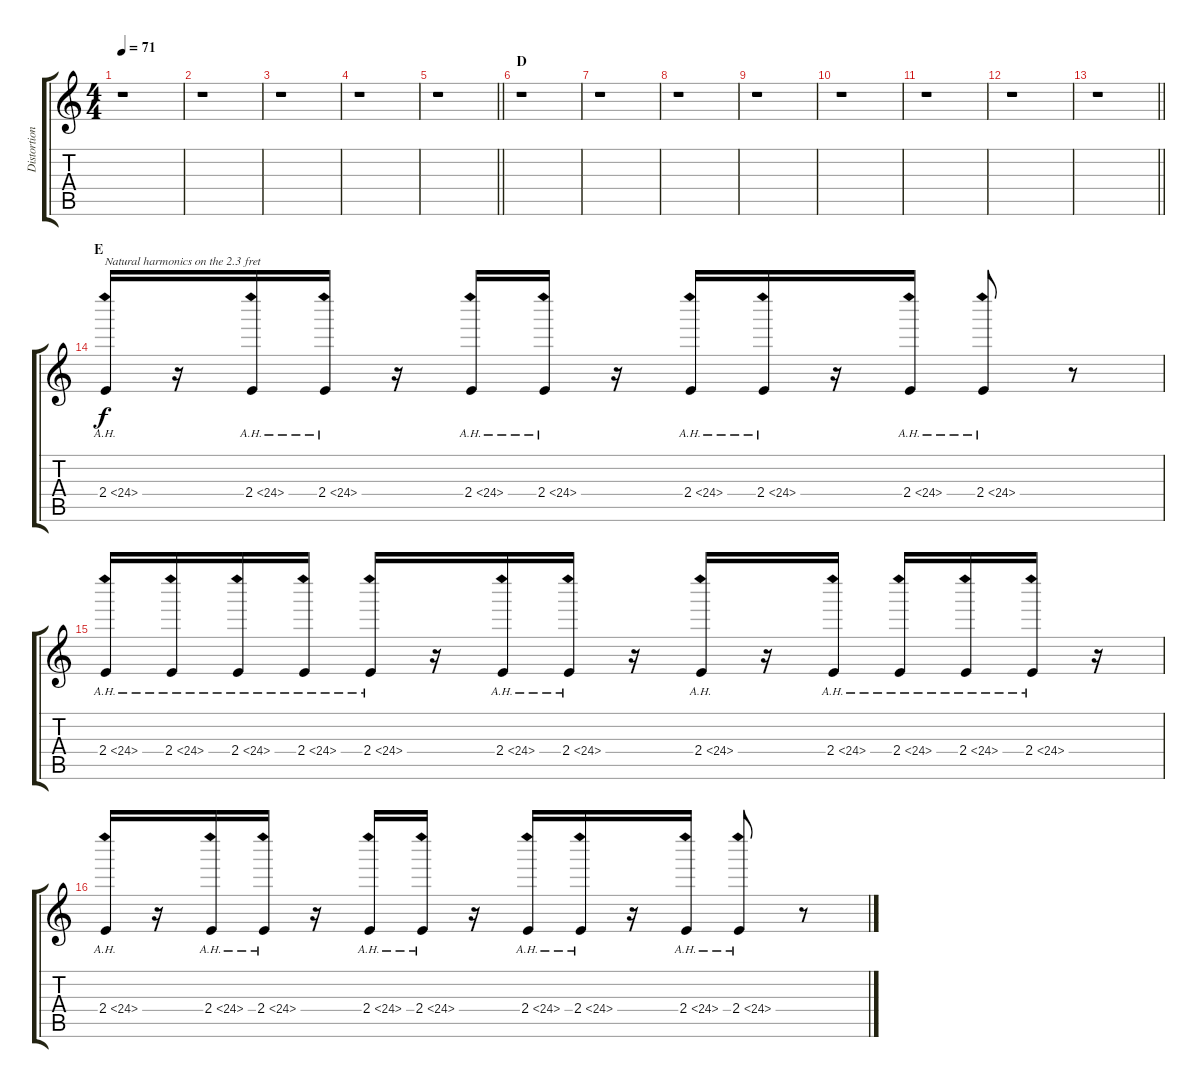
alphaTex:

\track ("Distortion w/ Heavy Modulation" "Distortion") {instrument distortionguitar}
\staff {score tabs}
\tuning (E4 B3 G3 D3 A2 E2) {hide}
\ts (4 4)
\tempo 71
\clef g2
\ks c
r.1{dy f} |
r.1 |
r.1 |
r.1 |
\barLineRight lightlight
r.1 |
\section ("" "D")
r.1 |
r.1 |
r.1 |
r.1 |
r.1 |
r.1 |
r.1 |
\barLineRight lightlight
r.1 |
\section ("" "E")
2.4{ah 22}.16{txt "Natural harmonics on the 2.3 fret"} r.16 2.4{ah 22}.16 2.4{ah 22}.16 r.16 2.4{ah 22}.16 2.4{ah 22}.16 r.16 2.4{ah 22}.16 2.4{ah 22}.16 r.16 2.4{ah 22}.16 2.4{ah 22}.8 r.8 |
2.4{ah 22}.16 2.4{ah 22}.16 2.4{ah 22}.16 2.4{ah 22}.16 2.4{ah 22}.16 r.16 2.4{ah 22}.16 2.4{ah 22}.16 r.16 2.4{ah 22}.16 r.16 2.4{ah 22}.16 2.4{ah 22}.16 2.4{ah 22}.16 2.4{ah 22}.16 r.16 |
2.4{ah 22}.16 r.16 2.4{ah 22}.16 2.4{ah 22}.16 r.16 2.4{ah 22}.16 2.4{ah 22}.16 r.16 2.4{ah 22}.16 2.4{ah 22}.16 r.16 2.4{ah 22}.16 2.4{ah 22}.8 r.8
